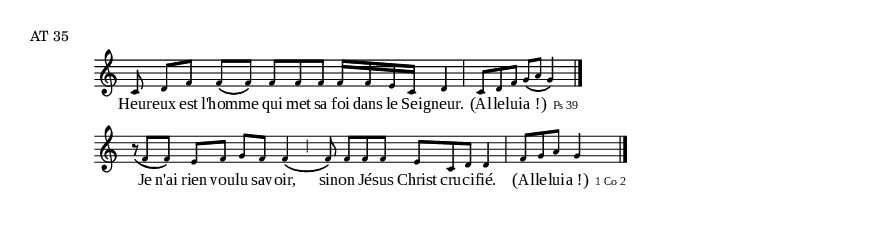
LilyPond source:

\version "2.14.0"
\include "definitions.ly"
\markup {AT 35  }
\relative d' { 
	\new Staff {
		\cadenzaOn
		\set Staff.instrumentName = \markup{ \center-column {  } }
		c8 
		d8[ f]
		f8[\( f\)]
		\times 2/3 { f8[ f f] }
		f16[ f e c] d4\pespace
		\barre\pespace 
		\times 2/3 {c8[ d f]} g[\( a] g4\) 
		\endBar
	}
	\addlyrics {
Heur -- eux est l'hom -- me qui met sa foi dans le Sei -- gneur. "(Al" -- le -- lui -- "a !)" _ _		
		\markup { \citation #"Ps 39" } 
	}
}
\relative d' { 
	\new Staff {
		\cadenzaOn
		\set Staff.instrumentName = \markup{ \center-column {  } }
		\times 2/3 { r8_\( f[ f]\) }
		e8[ f] g8[ f]
		\times 2/3 { f4\(\pespace \cesure\pespace  f8\) }
		\times 2/3 { f8[ f f] }
		\times 2/3 { e8[ c d] } d4\pespace
		\barre\pespace 
		\times 2/3 {f8[ g a]} g4
		\endBar
	}
	\addlyrics {
Je n'ai rien vou -- lu sav -- oir, sin -- on Jé -- sus Christ cru -- ci -- fié. "(Al" -- le -- lui -- "a !)"		
		\markup { \citation #"1 Co 2" } 
	}
}
